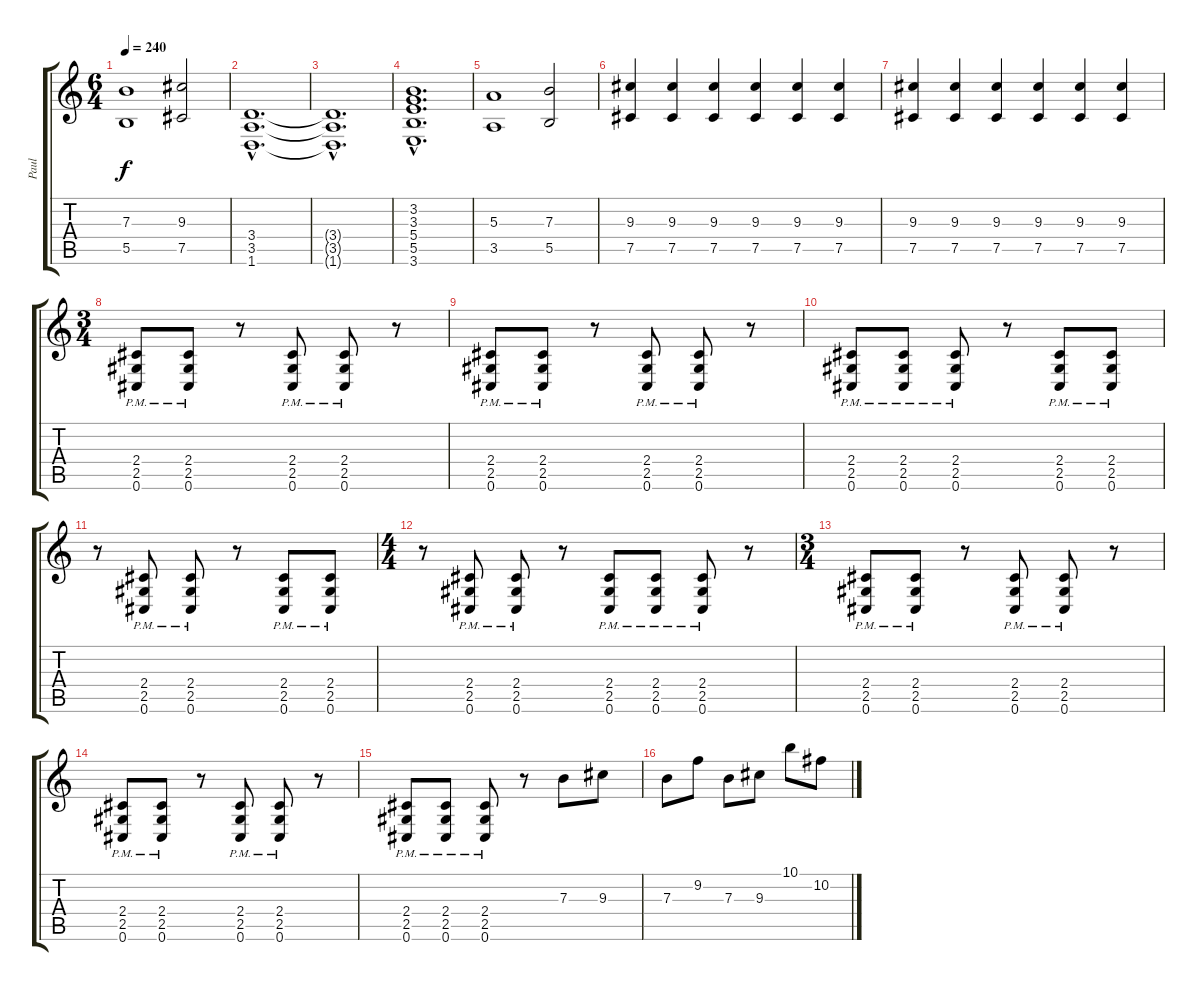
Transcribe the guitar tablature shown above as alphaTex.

\track ("Paul" "Paul") {instrument distortionguitar}
\staff {score tabs}
\tuning (Db4 Ab3 E3 B2 Gb2 Db2) {hide}
\ts (6 4)
\tempo 240
\clef g2
\ks c
(7.3 5.5).1{dy f} (9.3 7.5).2 |
(3.4{hac} 3.5{hac} 1.6{hac}).1{d} |
(3.4{hac t} 3.5{hac t} 1.6{hac t}).1{d} |
(3.2{hac} 3.3{hac} 5.4{hac} 5.5{hac} 3.6{hac}).1{d} |
(5.3 3.5).1 (7.3 5.5).2 |
(9.3 7.5).4 (9.3 7.5).4 (9.3 7.5).4 (9.3 7.5).4 (9.3 7.5).4 (9.3 7.5).4 |
(9.3 7.5).4 (9.3 7.5).4 (9.3 7.5).4 (9.3 7.5).4 (9.3 7.5).4 (9.3 7.5).4 |
\ts (3 4)
\section ("" "")
(2.4{pm} 2.5{pm} 0.6{pm}).8 (2.4{pm} 2.5{pm} 0.6{pm}).8 r.8 (2.4{pm} 2.5{pm} 0.6{pm}).8 (2.4{pm} 2.5{pm} 0.6{pm}).8 r.8 |
(2.4{pm} 2.5{pm} 0.6{pm}).8 (2.4{pm} 2.5{pm} 0.6{pm}).8 r.8 (2.4{pm} 2.5{pm} 0.6{pm}).8 (2.4{pm} 2.5{pm} 0.6{pm}).8 r.8 |
(2.4{pm} 2.5{pm} 0.6{pm}).8 (2.4{pm} 2.5{pm} 0.6{pm}).8 (2.4{pm} 2.5{pm} 0.6{pm}).8 r.8 (2.4{pm} 2.5{pm} 0.6{pm}).8 (2.4{pm} 2.5{pm} 0.6{pm}).8 |
r.8 (2.4{pm} 2.5{pm} 0.6{pm}).8 (2.4{pm} 2.5{pm} 0.6{pm}).8 r.8 (2.4{pm} 2.5{pm} 0.6{pm}).8 (2.4{pm} 2.5{pm} 0.6{pm}).8 |
\ts (4 4)
r.8 (2.4{pm} 2.5{pm} 0.6{pm}).8 (2.4{pm} 2.5{pm} 0.6{pm}).8 r.8 (2.4{pm} 2.5{pm} 0.6{pm}).8 (2.4{pm} 2.5{pm} 0.6{pm}).8 (2.4{pm} 2.5{pm} 0.6{pm}).8 r.8 |
\ts (3 4)
(2.4{pm} 2.5{pm} 0.6{pm}).8 (2.4{pm} 2.5{pm} 0.6{pm}).8 r.8 (2.4{pm} 2.5{pm} 0.6{pm}).8 (2.4{pm} 2.5{pm} 0.6{pm}).8 r.8 |
(2.4{pm} 2.5{pm} 0.6{pm}).8 (2.4{pm} 2.5{pm} 0.6{pm}).8 r.8 (2.4{pm} 2.5{pm} 0.6{pm}).8 (2.4{pm} 2.5{pm} 0.6{pm}).8 r.8 |
(2.4{pm} 2.5{pm} 0.6{pm}).8 (2.4{pm} 2.5{pm} 0.6{pm}).8 (2.4{pm} 2.5{pm} 0.6{pm}).8 r.8 7.3.8 9.3.8 |
7.3.8 9.2.8 7.3.8 9.3.8 10.1.8 10.2.8
